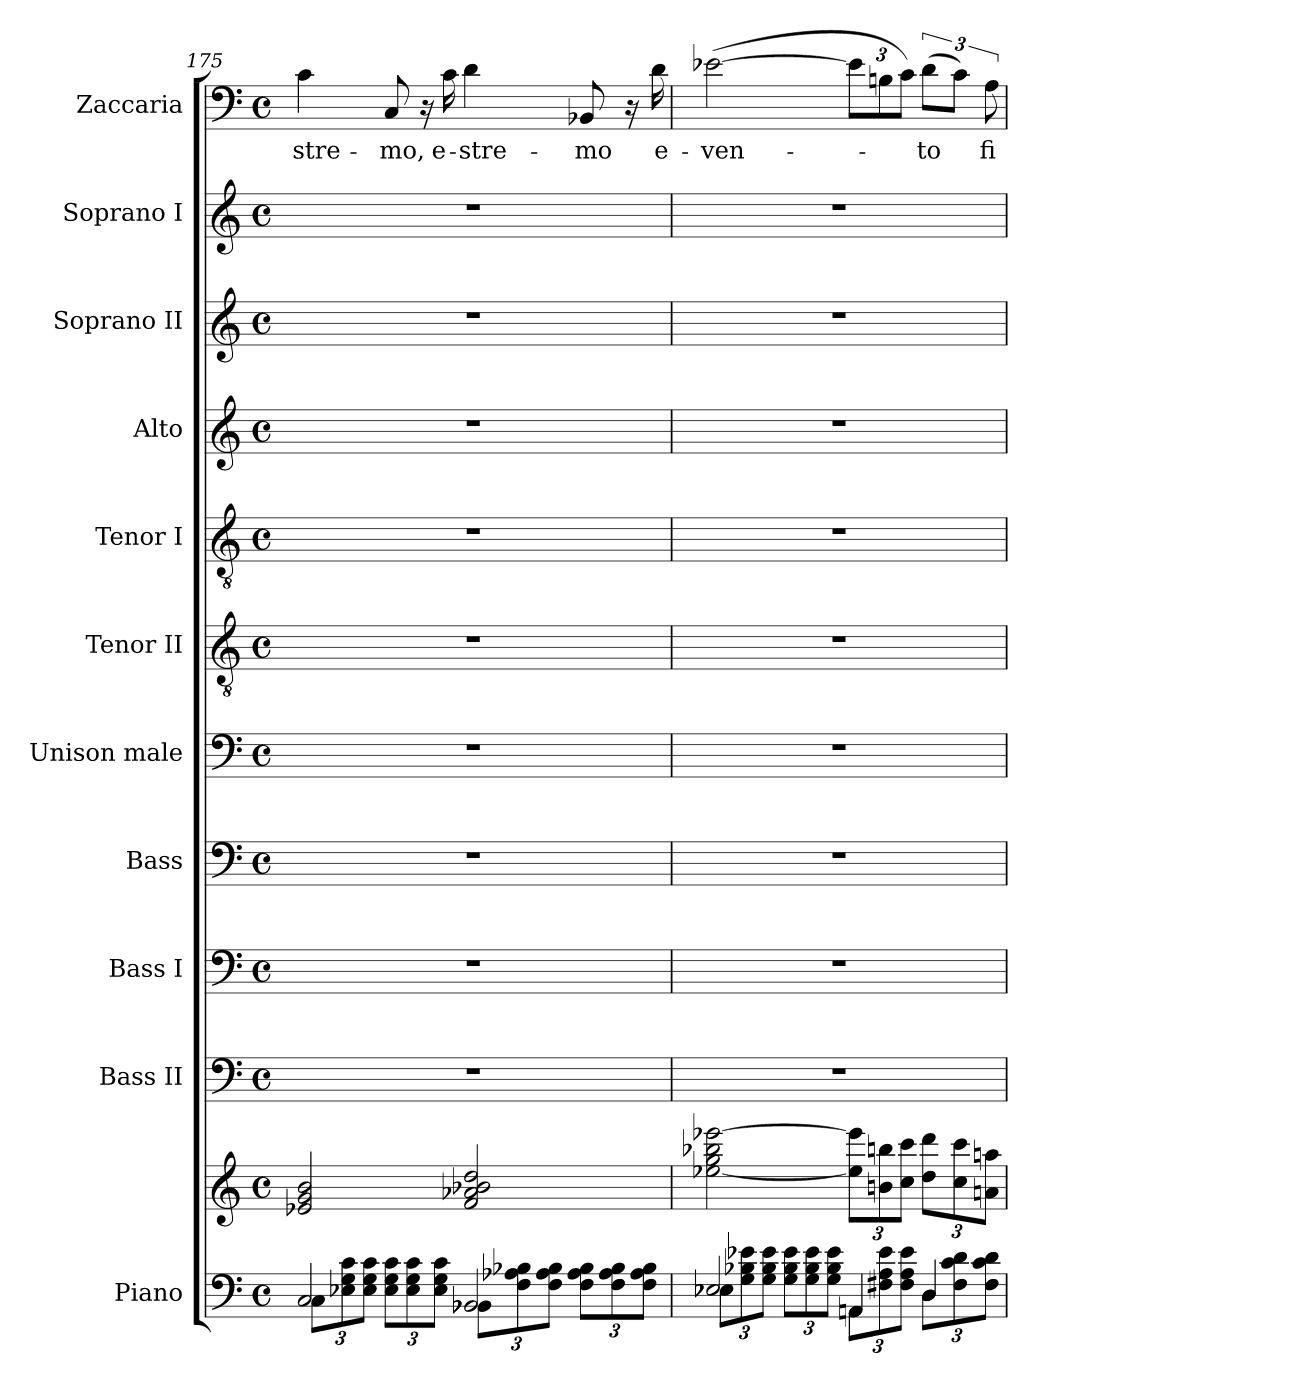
**kern	**kern	**kern	**kern	**kern	**kern	**kern	**kern	**kern	**kern	**kern	**kern	**text
*part11	*part11	*part10	*part9	*part8	*part7	*part6	*part5	*part4	*part3	*part2	*part1	*part1
*staff12	*staff11	*staff10	*staff9	*staff8	*staff7	*staff6	*staff5	*staff4	*staff3	*staff2	*staff1	*staff1
*I"Piano	*	*I"Bass II	*I"Bass I	*I"Bass	*I"Unison male	*I"Tenor II	*I"Tenor I	*I"Alto	*I"Soprano II	*I"Soprano I	*I"Zaccaria	*
*I'Pno.	*	*I'B.II	*I'B.I	*I'B.	*I'Uni.m	*I'T.II	*I'T.I	*I'A.	*I'S.II	*I'S.I	*I'Zac.	*
!!LO:LB:g=z
*clefF4	*clefG2	*clefF4	*clefF4	*clefF4	*clefF4	*clefGv2	*clefGv2	*clefG2	*clefG2	*clefG2	*clefF4	*
*k[]	*k[]	*k[]	*k[]	*k[]	*k[]	*k[]	*k[]	*k[]	*k[]	*k[]	*k[]	*
*M4/4	*M4/4	*M4/4	*M4/4	*M4/4	*M4/4	*M4/4	*M4/4	*M4/4	*M4/4	*M4/4	*M4/4	*
*met(c)	*met(c)	*met(c)	*met(c)	*met(c)	*met(c)	*met(c)	*met(c)	*met(c)	*met(c)	*met(c)	*met(c)	*
=175	=175	=175	=175	=175	=175	=175	=175	=175	=175	=175	=175	=175
*^	*	*	*	*	*	*	*	*	*	*	*	*
*	*Xbrackettup	*	*	*	*	*	*	*	*	*	*	*	*
!	!	!	!	!	!	!	!	!	!	!	!	!	!LO:LY:b
2C/	12C\L	2e-X/ 2g/ 2b/	1r	1r	1r	1r	1r	1r	1r	1r	1r	4c\	-stre-
.	12E-X\ 12G\ 12c\	.	.	.	.	.	.	.	.	.	.	.	.
.	12E-\ 12G\ 12c\J	.	.	.	.	.	.	.	.	.	.	.	.
!	!	!	!	!	!	!	!	!	!	!	!	!	!LO:LY:b
.	12E-\ 12G\ 12c\L	.	.	.	.	.	.	.	.	.	.	8C/	-mo,
.	12E-\ 12G\ 12c\	.	.	.	.	.	.	.	.	.	.	.	.
.	.	.	.	.	.	.	.	.	.	.	.	16r	.
.	12E-\ 12G\ 12c\J	.	.	.	.	.	.	.	.	.	.	.	.
!	!	!	!	!	!	!	!	!	!	!	!	!	!LO:LY:b
.	.	.	.	.	.	.	.	.	.	.	.	16c\	e-
!	!	!	!	!	!	!	!	!	!	!	!	!	!LO:LY:b
2BB-X/	12BB-\L	2f/ 2a-X/ 2b-X/ 2dd/	.	.	.	.	.	.	.	.	.	4d\	-stre-
.	12F\ 12A-X\ 12B-X\	.	.	.	.	.	.	.	.	.	.	.	.
.	12F\ 12A-\ 12B-\J	.	.	.	.	.	.	.	.	.	.	.	.
!	!	!	!	!	!	!	!	!	!	!	!	!	!LO:LY:b
.	12F\ 12A-\ 12B-\L	.	.	.	.	.	.	.	.	.	.	8BB-X/	-mo
.	12F\ 12A-\ 12B-\	.	.	.	.	.	.	.	.	.	.	.	.
.	.	.	.	.	.	.	.	.	.	.	.	16r	.
.	12F\ 12A-\ 12B-\J	.	.	.	.	.	.	.	.	.	.	.	.
!	!	!	!	!	!	!	!	!	!	!	!	!	!LO:LY:b
.	.	.	.	.	.	.	.	.	.	.	.	16d\	e-
=176	=176	=176	=176	=176	=176	=176	=176	=176	=176	=176	=176	=176	=176
!	!	!	!	!	!	!	!	!	!	!	!	!	!LO:LY:b
2E-X/	12E-\L	[2ee-X\ 2gg\ 2bb-X\ [2eee-X\	1r	1r	1r	1r	1r	1r	1r	1r	1r	(>[2e-X\	-ven-
.	12G\ 12B-X\ 12e-X\	.	.	.	.	.	.	.	.	.	.	.	.
.	12G\ 12B-\ 12e-\J	.	.	.	.	.	.	.	.	.	.	.	.
.	12G\ 12B-\ 12e-\L	.	.	.	.	.	.	.	.	.	.	.	.
.	12G\ 12B-\ 12e-\	.	.	.	.	.	.	.	.	.	.	.	.
.	12G\ 12B-\ 12e-\J	.	.	.	.	.	.	.	.	.	.	.	.
*	*	*Xbrackettup	*	*	*	*	*	*	*	*	*	*Xbrackettup	*
4AA/	12AAn\L	12ee-\] 12eee-\]L	.	.	.	.	.	.	.	.	.	12e-\L]	.
.	12F#X\ 12A\ 12e-\	12bn\ 12bbn\	.	.	.	.	.	.	.	.	.	12Bn\	.
.	12F#\ 12A\ 12e-\J	12cc\ 12ccc\J	.	.	.	.	.	.	.	.	.	12c\J)	.
*	*	*	*	*	*	*	*	*	*	*	*	*brackettup	*
!	!	!	!	!	!	!	!	!	!	!	!	!	!LO:LY:b
4D/	12D\L	12dd\ 12ddd\L	.	.	.	.	.	.	.	.	.	(>12d\L	-to
.	12F#\ 12c\ 12d\	12cc\ 12ccc\	.	.	.	.	.	.	.	.	.	12c\J)	.
!	!	!	!	!	!	!	!	!	!	!	!	!	!LO:LY:b
.	12F#\ 12c\ 12d\J	12an\ 12aan\J	.	.	.	.	.	.	.	.	.	12A\	fi-
*v	*v	*	*	*	*	*	*	*	*	*	*	*	*
=	=	=	=	=	=	=	=	=	=	=	=	=
*-	*-	*-	*-	*-	*-	*-	*-	*-	*-	*-	*-	*-
